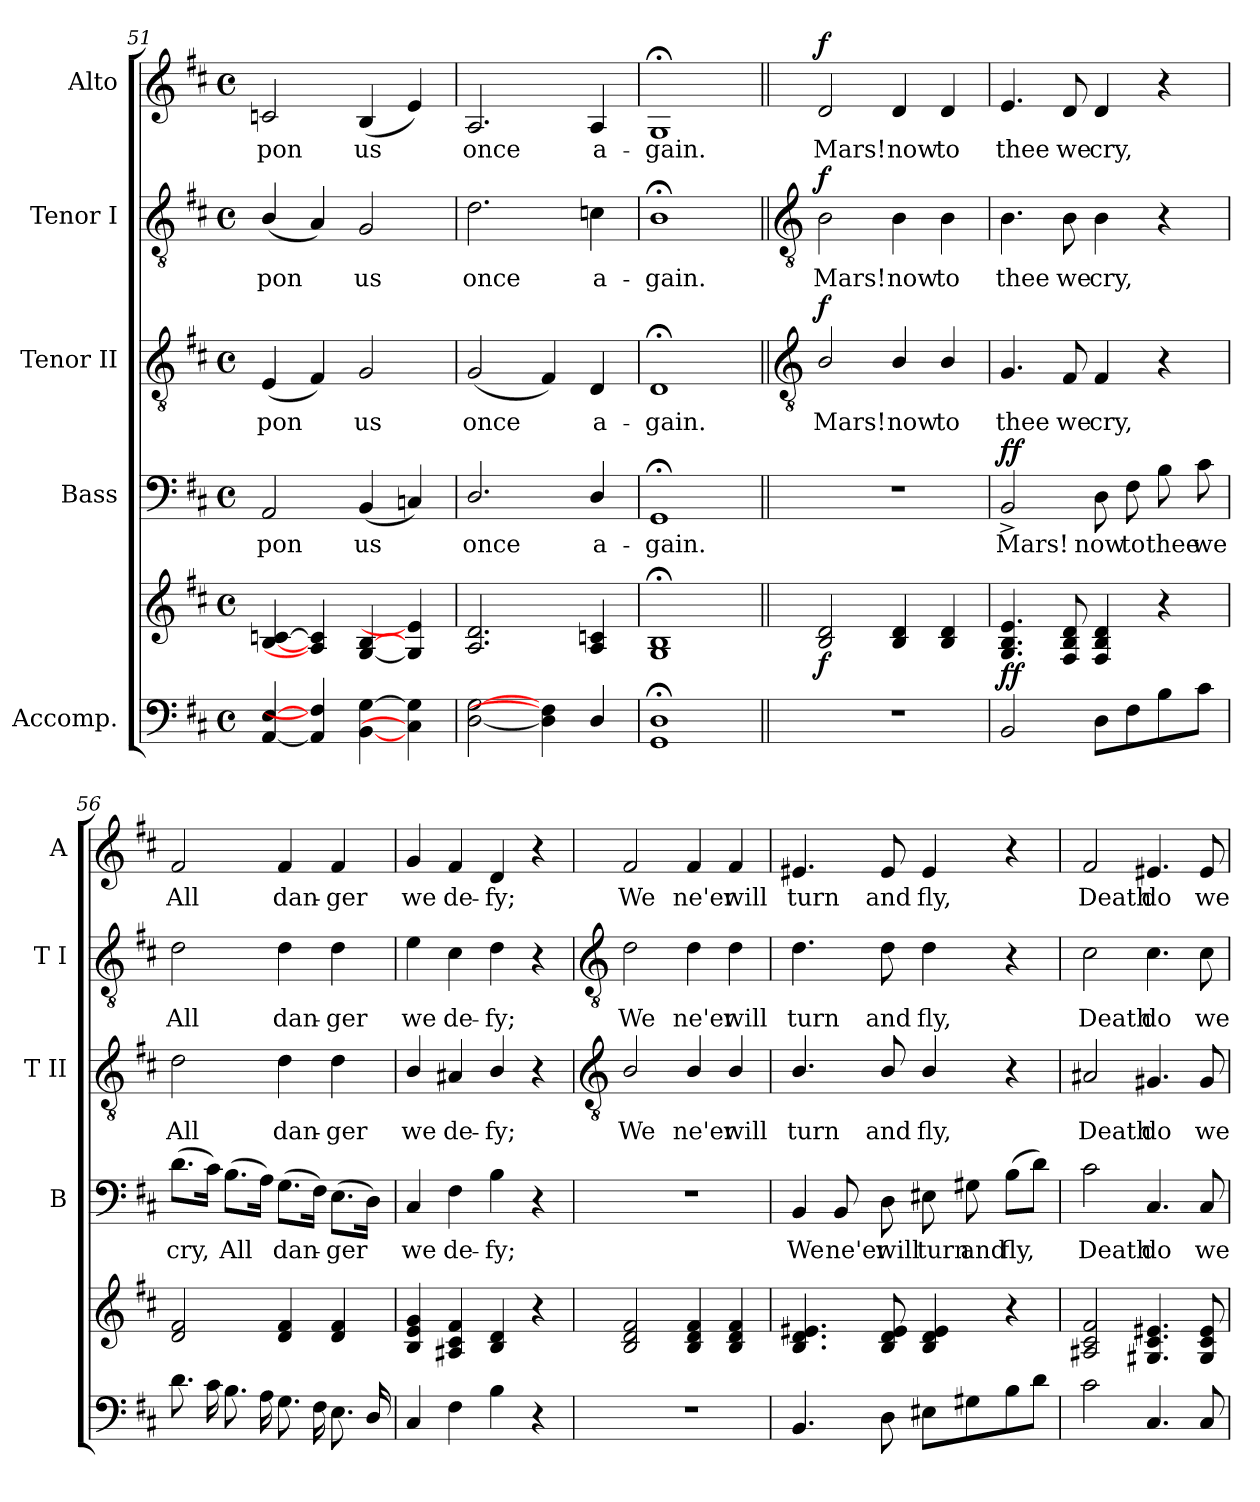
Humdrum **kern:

**kern	**kern	**dynam	**kern	**text	**dynam	**kern	**text	**dynam	**kern	**text	**dynam	**kern	**text	**dynam
*part5	*part5	*part5	*part4	*part4	*part4	*part3	*part3	*part3	*part2	*part2	*part2	*part1	*part1	*part1
*staff6	*staff5	*staff5/6	*staff4	*staff4	*staff4	*staff3	*staff3	*staff3	*staff2	*staff2	*staff2	*staff1	*staff1	*staff1
*I"Accomp.	*	*	*I"Bass	*	*	*I"Tenor II	*	*	*I"Tenor I	*	*	*I"Alto	*	*
*	*	*	*I'B	*	*	*I'T II	*	*	*I'T I	*	*	*I'A	*	*
*clefF4	*clefG2	*	*clefF4	*	*	*clefGv2	*	*	*clefGv2	*	*	*clefG2	*	*
*k[f#c#]	*k[f#c#]	*	*k[f#c#]	*	*	*k[f#c#]	*	*	*k[f#c#]	*	*	*k[f#c#]	*	*
*D:	*D:	*	*D:	*	*	*D:	*	*	*D:	*	*	*D:	*	*
*M4/4	*M4/4	*	*M4/4	*	*	*M4/4	*	*	*M4/4	*	*	*M4/4	*	*
*met(c)	*met(c)	*	*met(c)	*	*	*met(c)	*	*	*met(c)	*	*	*met(c)	*	*
=51	=51	=51	=51	=51	=51	=51	=51	=51	=51	=51	=51	=51	=51	=51
!	!	!	!	!LO:LY:b	!	!	!LO:LY:b	!	!	!LO:LY:b	!	!	!LO:LY:b	!
[4AA [4E	[4B [4cn	.	2AA	-pon	.	(<4E	-pon	.	(<4B/	-pon	.	2cn	-pon	.
4AA] 4F#]	4A] 4c]	.	.	.	.	4F#)	.	.	4A)	.	.	.	.	.
!	!	!	!	!LO:LY:b	!	!	!LO:LY:b	!	!	!LO:LY:b	!	!	!LO:LY:b	!
[4BB [4G	[4G [4B	.	(<4BB	us	.	2G	us	.	2G	us	.	(<4B	us	.
4C] 4G]	4G] 4e]	.	4Cn)	.	.	.	.	.	.	.	.	4e)	.	.
=52	=52	=52	=52	=52	=52	=52	=52	=52	=52	=52	=52	=52	=52	=52
!	!	!	!	!LO:LY:b	!	!	!LO:LY:b	!	!	!LO:LY:b	!	!	!LO:LY:b	!
[2D\ [2G\	2.A 2.d	.	2.D/	once	.	(<2G	once	.	2.d	once	.	2.A	once	.
4D] 4F#]	.	.	.	.	.	4F#)	.	.	.	.	.	.	.	.
!	!	!	!	!LO:LY:b	!	!	!LO:LY:b	!	!	!LO:LY:b	!	!	!LO:LY:b	!
4D/	4A 4cn	.	4D/	a-	.	4D	a-	.	4cn	a-	.	4A	a-	.
=53	=53	=53	=53	=53	=53	=53	=53	=53	=53	=53	=53	=53	=53	=53
!	!	!	!	!LO:LY:b	!	!	!LO:LY:b	!	!	!LO:LY:b	!	!	!LO:LY:b	!
1GG;< 1D;<	1G;< 1B;<	.	1GG;<	-gain.	.	1D;<	-gain.	.	1B;<	-gain.	.	1G;<	-gain.	.
!!LO:LB:g=z
=54||	=54||	=54||	=54||	=54||	=54||	=54||	=54||	=54||	=54||	=54||	=54||	=54||	=54||	=54||
*	*	*	*	*	*	*clefGv2	*	*	*clefGv2	*	*	*	*	*
!	!	!LO:DY:b	!	!	!	!	!LO:LY:b	!LO:DY:b	!	!LO:LY:b	!LO:DY:b	!	!LO:LY:b	!LO:DY:b
1r	2B 2d	f	1r	.	.	2B/	Mars!	f	2B	Mars!	f	2d	Mars!	f
!	!	!	!	!	!	!	!LO:LY:b	!	!	!LO:LY:b	!	!	!LO:LY:b	!
.	4B 4d	.	.	.	.	4B/	now	.	4B	now	.	4d	now	.
!	!	!	!	!	!	!	!LO:LY:b	!	!	!LO:LY:b	!	!	!LO:LY:b	!
.	4B 4d	.	.	.	.	4B/	to	.	4B	to	.	4d	to	.
=55	=55	=55	=55	=55	=55	=55	=55	=55	=55	=55	=55	=55	=55	=55
!	!	!LO:DY:a=2	!	!LO:LY:b	!LO:DY:b	!	!LO:LY:b	!	!	!LO:LY:b	!	!	!LO:LY:b	!
2BB	4.G 4.B 4.e	ff	2BB^	Mars!	ff	4.G	thee	.	4.B	thee	.	4.e	thee	.
!	!	!	!	!	!	!	!LO:LY:b	!	!	!LO:LY:b	!	!	!LO:LY:b	!
.	8F# 8B 8d	.	.	.	.	8F#	we	.	8B	we	.	8d	we	.
!	!	!	!	!LO:LY:b	!	!	!LO:LY:b	!	!	!LO:LY:b	!	!	!LO:LY:b	!
8DL	4F# 4B 4d	.	8D	now	.	4F#	cry,	.	4B	cry,	.	4d	cry,	.
!	!	!	!	!LO:LY:b	!	!	!	!	!	!	!	!	!	!
8F#	.	.	8F#	to	.	.	.	.	.	.	.	.	.	.
!	!	!	!	!LO:LY:b	!	!	!	!	!	!	!	!	!	!
8B	4r	.	8B	thee	.	4r	.	.	4r	.	.	4r	.	.
!	!	!	!	!LO:LY:b	!	!	!	!	!	!	!	!	!	!
8c#J	.	.	8c#	we	.	.	.	.	.	.	.	.	.	.
=56	=56	=56	=56	=56	=56	=56	=56	=56	=56	=56	=56	=56	=56	=56
!	!	!	!	!LO:LY:b	!	!	!LO:LY:b	!	!	!LO:LY:b	!	!	!LO:LY:b	!
8.dL	2d 2f#	.	(>8.dL	cry,	.	2d	All	.	2d	All	.	2f#	All	.
16c#L	.	.	16c#J)	.	.	.	.	.	.	.	.	.	.	.
!	!	!	!	!LO:LY:b	!	!	!	!	!	!	!	!	!	!
8.B	.	.	(>8.BL	All	.	.	.	.	.	.	.	.	.	.
16AJ	.	.	16AJ)	.	.	.	.	.	.	.	.	.	.	.
!	!	!	!	!LO:LY:b	!	!	!LO:LY:b	!	!	!LO:LY:b	!	!	!LO:LY:b	!
8.GL	4d 4f#	.	(>8.GL	dan-	.	4d	dan-	.	4d	dan-	.	4f#	dan-	.
16F#L	.	.	16F#J)	.	.	.	.	.	.	.	.	.	.	.
!	!	!	!	!LO:LY:b	!	!	!LO:LY:b	!	!	!LO:LY:b	!	!	!LO:LY:b	!
8.E	4d 4f#	.	(>8.EL	ger	.	4d	-ger	.	4d	-ger	.	4f#	-ger	.
16D/J	.	.	16DJ)	.	.	.	.	.	.	.	.	.	.	.
=57	=57	=57	=57	=57	=57	=57	=57	=57	=57	=57	=57	=57	=57	=57
!	!	!	!	!LO:LY:b	!	!	!LO:LY:b	!	!	!LO:LY:b	!	!	!LO:LY:b	!
4C#	4B 4e 4g	.	4C#	we	.	4B/	we	.	4e	we	.	4g	we	.
!	!	!	!	!LO:LY:b	!	!	!LO:LY:b	!	!	!LO:LY:b	!	!	!LO:LY:b	!
4F#	4A#X 4c# 4f#	.	4F#	de-	.	4A#X	de-	.	4c#	de-	.	4f#	de-	.
!	!	!	!	!LO:LY:b	!	!	!LO:LY:b	!	!	!LO:LY:b	!	!	!LO:LY:b	!
4B	4B 4d	.	4B	-fy;	.	4B/	-fy;	.	4d	-fy;	.	4d	-fy;	.
4r	4r	.	4r	.	.	4r	.	.	4r	.	.	4r	.	.
!!LO:LB:g=z
=58	=58	=58	=58	=58	=58	=58	=58	=58	=58	=58	=58	=58	=58	=58
*	*	*	*	*	*	*clefGv2	*	*	*clefGv2	*	*	*	*	*
!	!	!	!	!	!	!	!LO:LY:b	!	!	!LO:LY:b	!	!	!LO:LY:b	!
1r	2B 2d 2f#	.	1r	.	.	2B/	We	.	2d	We	.	2f#	We	.
!	!	!	!	!	!	!	!LO:LY:b	!	!	!LO:LY:b	!	!	!LO:LY:b	!
.	4B 4d 4f#	.	.	.	.	4B/	ne'er	.	4d	ne'er	.	4f#	ne'er	.
!	!	!	!	!	!	!	!LO:LY:b	!	!	!LO:LY:b	!	!	!LO:LY:b	!
.	4B 4d 4f#	.	.	.	.	4B/	will	.	4d	will	.	4f#	will	.
=59	=59	=59	=59	=59	=59	=59	=59	=59	=59	=59	=59	=59	=59	=59
!	!	!	!	!LO:LY:b	!	!	!LO:LY:b	!	!	!LO:LY:b	!	!	!LO:LY:b	!
4.BB	4.B 4.d 4.e#X	.	4BB	We	.	4.B/	turn	.	4.d	turn	.	4.e#X	turn	.
!	!	!	!	!LO:LY:b	!	!	!	!	!	!	!	!	!	!
.	.	.	8BB	ne'er	.	.	.	.	.	.	.	.	.	.
!	!	!	!	!LO:LY:b	!	!	!LO:LY:b	!	!	!LO:LY:b	!	!	!LO:LY:b	!
8D	8B 8d 8e#	.	8D	will	.	8B/	and	.	8d	and	.	8e#	and	.
!	!	!	!	!LO:LY:b	!	!	!LO:LY:b	!	!	!LO:LY:b	!	!	!LO:LY:b	!
8E#XL	4B 4d 4e#	.	8E#X	turn	.	4B/	fly,	.	4d	fly,	.	4e#	fly,	.
!	!	!	!	!LO:LY:b	!	!	!	!	!	!	!	!	!	!
8G#X	.	.	8G#X	and	.	.	.	.	.	.	.	.	.	.
!	!	!	!	!LO:LY:b	!	!	!	!	!	!	!	!	!	!
8B	4r	.	(>8BL	fly,	.	4r	.	.	4r	.	.	4r	.	.
8dJ	.	.	8dJ)	.	.	.	.	.	.	.	.	.	.	.
=60	=60	=60	=60	=60	=60	=60	=60	=60	=60	=60	=60	=60	=60	=60
!	!	!	!	!LO:LY:b	!	!	!LO:LY:b	!	!	!LO:LY:b	!	!	!LO:LY:b	!
2c#	2A#X 2c# 2f#	.	2c#	Death	.	2A#X	Death	.	2c#	Death	.	2f#	Death	.
!	!	!	!	!LO:LY:b	!	!	!LO:LY:b	!	!	!LO:LY:b	!	!	!LO:LY:b	!
4.C#	4.G#X 4.c# 4.e#X	.	4.C#	do	.	4.G#X	do	.	4.c#	do	.	4.e#X	do	.
!	!	!	!	!LO:LY:b	!	!	!LO:LY:b	!	!	!LO:LY:b	!	!	!LO:LY:b	!
8C#	8G# 8c# 8e#	.	8C#	we	.	8G#	we	.	8c#	we	.	8e#	we	.
=	=	=	=	=	=	=	=	=	=	=	=	=	=	=
*-	*-	*-	*-	*-	*-	*-	*-	*-	*-	*-	*-	*-	*-	*-
